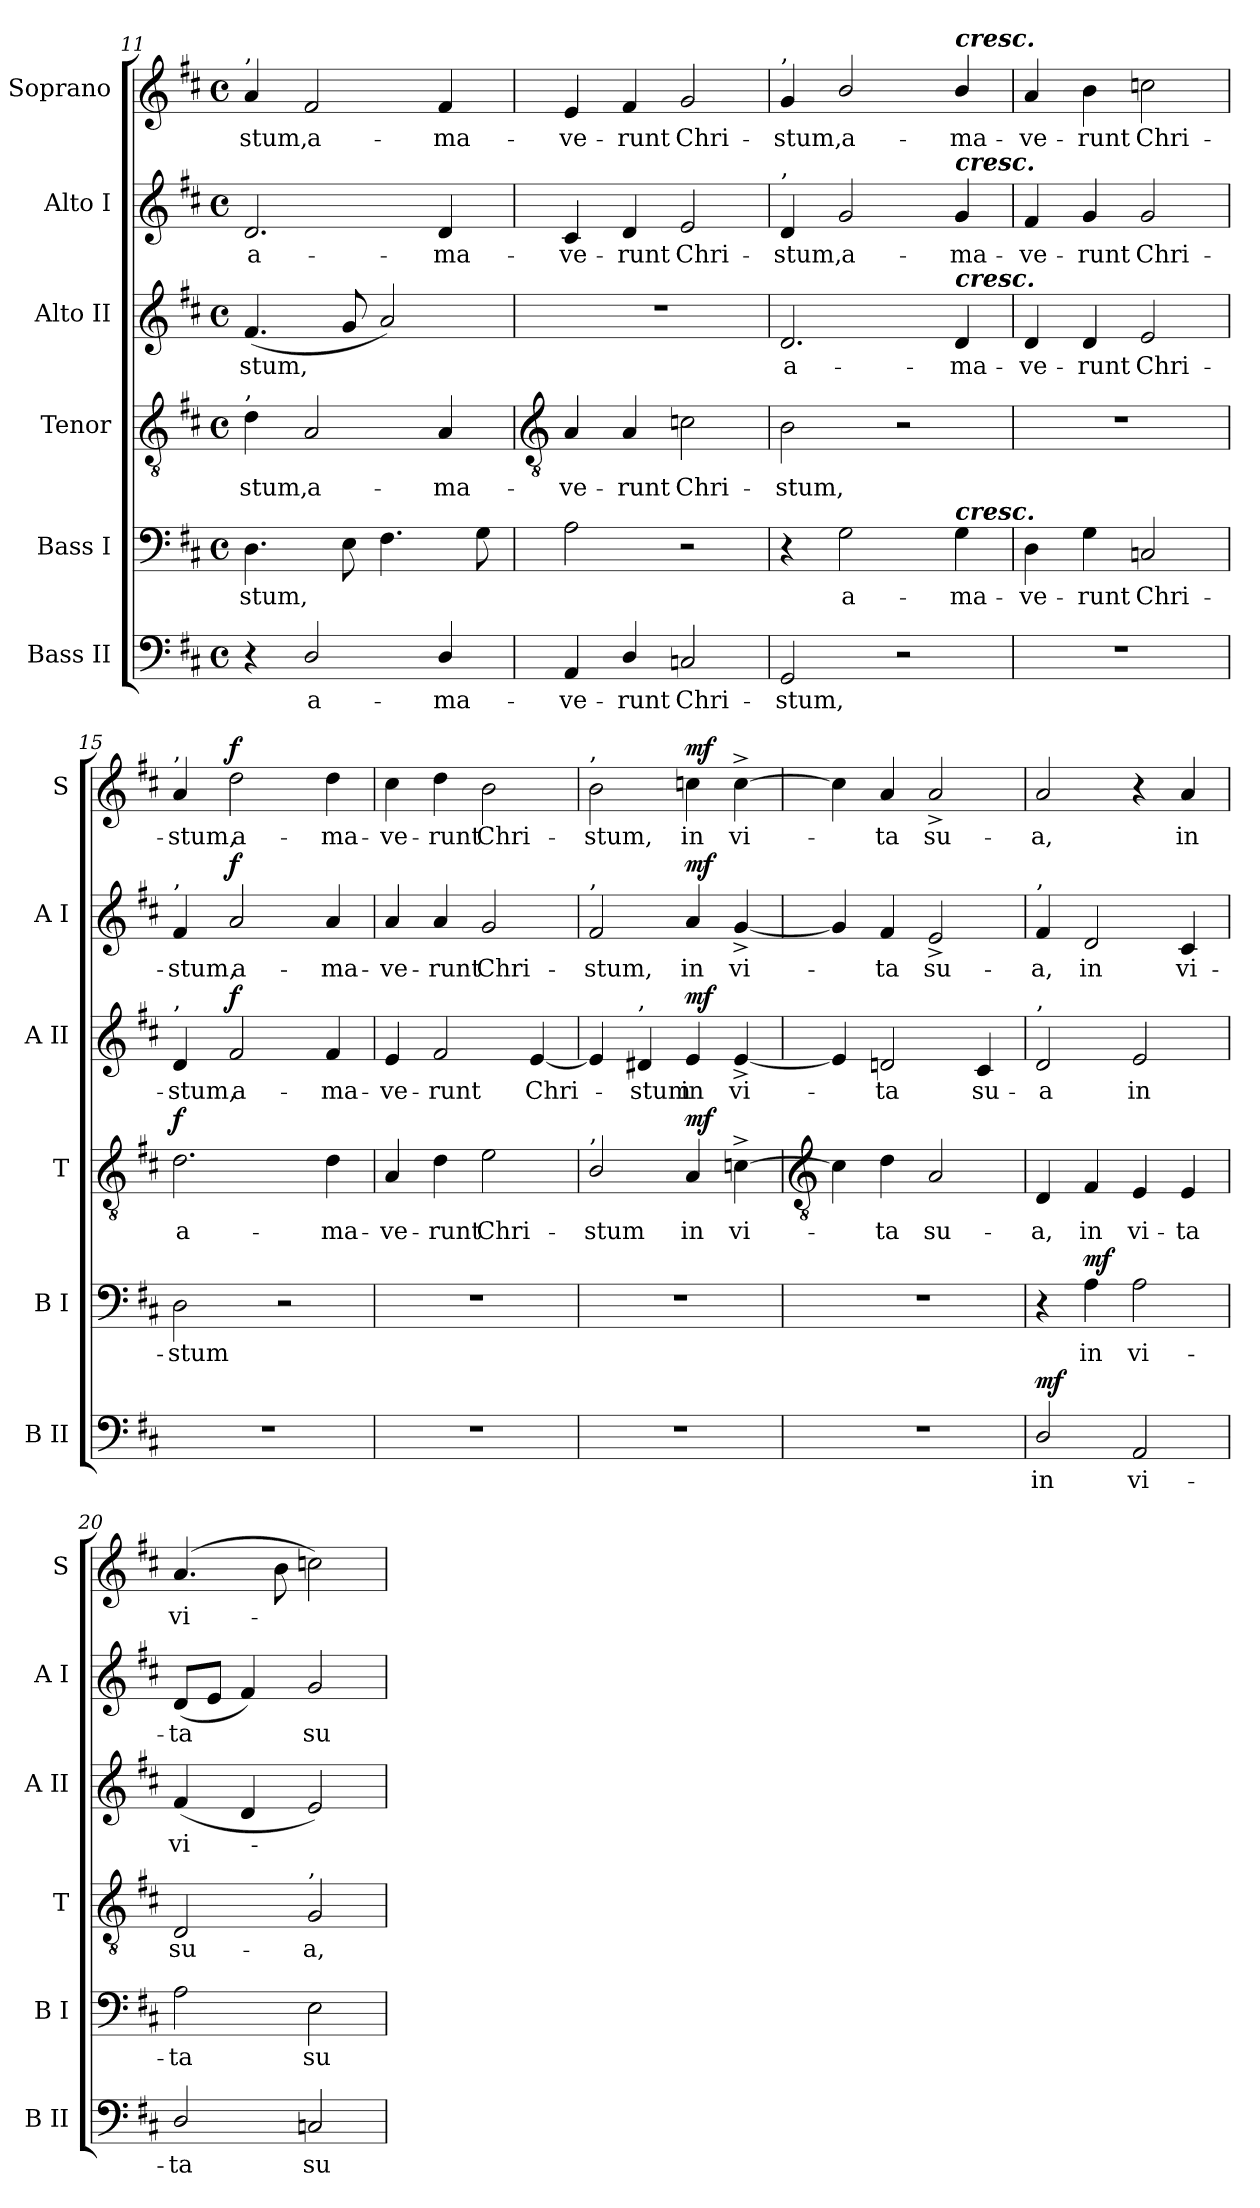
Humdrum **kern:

**kern	**text	**dynam	**kern	**text	**dynam	**kern	**text	**dynam	**kern	**text	**dynam	**kern	**text	**dynam	**kern	**text	**dynam
*part6	*part6	*part6	*part5	*part5	*part5	*part4	*part4	*part4	*part3	*part3	*part3	*part2	*part2	*part2	*part1	*part1	*part1
*staff6	*staff6	*staff6	*staff5	*staff5	*staff5	*staff4	*staff4	*staff4	*staff3	*staff3	*staff3	*staff2	*staff2	*staff2	*staff1	*staff1	*staff1
*I"Bass II	*	*	*I"Bass I	*	*	*I"Tenor	*	*	*I"Alto II	*	*	*I"Alto I	*	*	*I"Soprano	*	*
*I'B II	*	*	*I'B I	*	*	*I'T	*	*	*I'A II	*	*	*I'A I	*	*	*I'S	*	*
*clefF4	*	*	*clefF4	*	*	*clefGv2	*	*	*clefG2	*	*	*clefG2	*	*	*clefG2	*	*
*k[f#c#]	*	*	*k[f#c#]	*	*	*k[f#c#]	*	*	*k[f#c#]	*	*	*k[f#c#]	*	*	*k[f#c#]	*	*
*D:	*	*	*D:	*	*	*D:	*	*	*D:	*	*	*D:	*	*	*D:	*	*
*M4/4	*	*	*M4/4	*	*	*M4/4	*	*	*M4/4	*	*	*M4/4	*	*	*M4/4	*	*
*met(c)	*	*	*met(c)	*	*	*met(c)	*	*	*met(c)	*	*	*met(c)	*	*	*met(c)	*	*
=11	=11	=11	=11	=11	=11	=11	=11	=11	=11	=11	=11	=11	=11	=11	=11	=11	=11
!	!	!	!	!	!	!	!	!	!	!	!	!	!	!	!LO:TX:a:t=,	!	!
!	!	!	!	!	!	!LO:TX:a:t=,	!	!	!	!	!	!	!	!	!	!	!
!	!	!	!	!LO:LY:b	!	!	!LO:LY:b	!	!	!LO:LY:b	!	!	!LO:LY:b	!	!	!LO:LY:b	!
4r	.	.	4.D	-stum,	.	4d	-stum,	.	(<4.f#	-stum,	.	2.d	a-	.	4a	-stum,	.
!	!LO:LY:b	!	!	!	!	!	!LO:LY:b	!	!	!	!	!	!	!	!	!LO:LY:b	!
2D/	a-	.	.	.	.	2A	a-	.	.	.	.	.	.	.	2f#	a-	.
.	.	.	8E	.	.	.	.	.	8g	.	.	.	.	.	.	.	.
.	.	.	4.F#	.	.	.	.	.	2a)	.	.	.	.	.	.	.	.
!	!LO:LY:b	!	!	!	!	!	!LO:LY:b	!	!	!	!	!	!LO:LY:b	!	!	!LO:LY:b	!
4D/	-ma-	.	.	.	.	4A	-ma-	.	.	.	.	4d	-ma-	.	4f#	-ma-	.
.	.	.	8G	.	.	.	.	.	.	.	.	.	.	.	.	.	.
!!LO:LB:g=z
=12	=12	=12	=12	=12	=12	=12	=12	=12	=12	=12	=12	=12	=12	=12	=12	=12	=12
*	*	*	*	*	*	*clefGv2	*	*	*	*	*	*	*	*	*	*	*
!	!LO:LY:b	!	!	!	!	!	!LO:LY:b	!	!	!	!	!	!LO:LY:b	!	!	!LO:LY:b	!
4AA	-ve-	.	2A	.	.	4A	-ve-	.	1r	.	.	4c#	-ve-	.	4e	-ve-	.
!	!LO:LY:b	!	!	!	!	!	!LO:LY:b	!	!	!	!	!	!LO:LY:b	!	!	!LO:LY:b	!
4D/	-runt	.	.	.	.	4A	-runt	.	.	.	.	4d	-runt	.	4f#	-runt	.
!	!LO:LY:b	!	!	!	!	!	!LO:LY:b	!	!	!	!	!	!LO:LY:b	!	!	!LO:LY:b	!
2Cn	Chri-	.	2r	.	.	2cn	Chri-	.	.	.	.	2e	Chri-	.	2g	Chri-	.
=13	=13	=13	=13	=13	=13	=13	=13	=13	=13	=13	=13	=13	=13	=13	=13	=13	=13
!	!	!	!	!	!	!	!	!	!	!	!	!	!	!	!LO:TX:a:t=,	!	!
!	!	!	!	!	!	!	!	!	!	!	!	!LO:TX:a:t=,	!	!	!	!	!
!	!LO:LY:b	!	!	!	!	!	!LO:LY:b	!	!	!LO:LY:b	!	!	!LO:LY:b	!	!	!LO:LY:b	!
2GG	-stum,	.	4r	.	.	2B	-stum,	.	2.d	a--	.	4d	-stum,	.	4g	-stum,	.
!	!	!	!	!LO:LY:b	!	!	!	!	!	!	!	!	!LO:LY:b	!	!	!LO:LY:b	!
.	.	.	2G	a-	.	.	.	.	.	.	.	2g	a-	.	2b/	a-	.
2r	.	.	.	.	.	2r	.	.	.	.	.	.	.	.	.	.	.
!	!	!	!	!	!	!	!	!	!	!	!	!	!	!	!LO:TX:a:Bi:t=cresc.	!	!
!	!	!	!	!	!	!	!	!	!	!	!	!LO:TX:a:Bi:t=cresc.	!	!	!	!	!
!	!	!	!	!	!	!	!	!	!LO:TX:a:Bi:t=cresc.	!	!	!	!	!	!	!	!
!	!	!	!LO:TX:a:Bi:t=cresc.	!	!	!	!	!	!	!	!	!	!	!	!	!	!
!	!	!	!	!LO:LY:b	!	!	!	!	!	!LO:LY:b	!	!	!LO:LY:b	!	!	!LO:LY:b	!
.	.	.	4G	-ma-	.	.	.	.	4d	-ma-	.	4g	-ma-	.	4b/	-ma-	.
=14	=14	=14	=14	=14	=14	=14	=14	=14	=14	=14	=14	=14	=14	=14	=14	=14	=14
!	!	!	!	!LO:LY:b	!	!	!	!	!	!LO:LY:b	!	!	!LO:LY:b	!	!	!LO:LY:b	!
1r	.	.	4D	-ve-	.	1r	.	.	4d	-ve-	.	4f#	-ve-	.	4a	-ve-	.
!	!	!	!	!LO:LY:b	!	!	!	!	!	!LO:LY:b	!	!	!LO:LY:b	!	!	!LO:LY:b	!
.	.	.	4G	-runt	.	.	.	.	4d	-runt	.	4g	-runt	.	4b	-runt	.
!	!	!	!	!LO:LY:b	!	!	!	!	!	!LO:LY:b	!	!	!LO:LY:b	!	!	!LO:LY:b	!
.	.	.	2Cn	Chri-	.	.	.	.	2e	Chri-	.	2g	Chri-	.	2ccn	Chri-	.
=15	=15	=15	=15	=15	=15	=15	=15	=15	=15	=15	=15	=15	=15	=15	=15	=15	=15
!	!	!	!	!	!	!	!	!	!	!	!	!	!	!	!LO:TX:a:t=,	!	!
!	!	!	!	!	!	!	!	!	!	!	!	!LO:TX:a:t=,	!	!	!	!	!
!	!	!	!	!	!	!	!	!	!LO:TX:a:t=,	!	!	!	!	!	!	!	!
!	!	!	!	!LO:LY:b	!	!	!LO:LY:b	!LO:DY:b	!	!LO:LY:b	!	!	!LO:LY:b	!	!	!LO:LY:b	!
1r	.	.	2D	-stum	.	2.d	a-	f	4d	-stum,	.	4f#	-stum,	.	4a	-stum,	.
!	!	!	!	!	!	!	!	!	!	!LO:LY:b	!LO:DY:b	!	!LO:LY:b	!LO:DY:b	!	!LO:LY:b	!LO:DY:b
.	.	.	.	.	.	.	.	.	2f#	a-	f	2a	a-	f	2dd	a-	f
.	.	.	2r	.	.	.	.	.	.	.	.	.	.	.	.	.	.
!	!	!	!	!	!	!	!LO:LY:b	!	!	!LO:LY:b	!	!	!LO:LY:b	!	!	!LO:LY:b	!
.	.	.	.	.	.	4d	-ma-	.	4f#	-ma-	.	4a	-ma-	.	4dd	-ma-	.
=16	=16	=16	=16	=16	=16	=16	=16	=16	=16	=16	=16	=16	=16	=16	=16	=16	=16
!	!	!	!	!	!	!	!LO:LY:b	!	!	!LO:LY:b	!	!	!LO:LY:b	!	!	!LO:LY:b	!
1r	.	.	1r	.	.	4A	-ve-	.	4e	-ve-	.	4a	-ve-	.	4cc#	-ve-	.
!	!	!	!	!	!	!	!LO:LY:b	!	!	!LO:LY:b	!	!	!LO:LY:b	!	!	!LO:LY:b	!
.	.	.	.	.	.	4d	-runt	.	2f#	-runt	.	4a	-runt	.	4dd	-runt	.
!	!	!	!	!	!	!	!LO:LY:b	!	!	!	!	!	!LO:LY:b	!	!	!LO:LY:b	!
.	.	.	.	.	.	2e	Chri-	.	.	.	.	2g	Chri-	.	2b	Chri-	.
!	!	!	!	!	!	!	!	!	!	!LO:LY:b	!	!	!	!	!	!	!
.	.	.	.	.	.	.	.	.	[4e	Chri-	.	.	.	.	.	.	.
=17	=17	=17	=17	=17	=17	=17	=17	=17	=17	=17	=17	=17	=17	=17	=17	=17	=17
!	!	!	!	!	!	!	!	!	!	!	!	!	!	!	!LO:TX:a:t=,	!	!
!	!	!	!	!	!	!	!	!	!	!	!	!LO:TX:a:t=,	!	!	!	!	!
!	!	!	!	!	!	!LO:TX:a:t=,	!	!	!	!	!	!	!	!	!	!	!
!	!	!	!	!	!	!	!LO:LY:b	!	!	!	!	!	!LO:LY:b	!	!	!LO:LY:b	!
1r	.	.	1r	.	.	2B/	-stum	.	4e]	.	.	2f#	-stum,	.	2b	-stum,	.
!	!	!	!	!	!	!	!	!	!LO:TX:a:t=,	!	!	!	!	!	!	!	!
!	!	!	!	!	!	!	!	!	!	!LO:LY:b	!	!	!	!	!	!	!
.	.	.	.	.	.	.	.	.	4d#X	stum	.	.	.	.	.	.	.
!	!	!	!	!	!	!	!LO:LY:b	!LO:DY:b	!	!LO:LY:b	!LO:DY:b	!	!LO:LY:b	!LO:DY:b	!	!LO:LY:b	!LO:DY:b
.	.	.	.	.	.	4A	in	mf	4e	in	mf	4a	in	mf	4ccn	in	mf
!	!	!	!	!	!	!	!LO:LY:b	!	!	!LO:LY:b	!	!	!LO:LY:b	!	!	!LO:LY:b	!
.	.	.	.	.	.	[4cn^	vi-	.	[4e^	vi-	.	[4g^	vi-	.	[4cc^	vi-	.
!!LO:LB:g=z
=18	=18	=18	=18	=18	=18	=18	=18	=18	=18	=18	=18	=18	=18	=18	=18	=18	=18
*	*	*	*	*	*	*clefGv2	*	*	*	*	*	*	*	*	*	*	*
1r	.	.	1r	.	.	4c]	.	.	4e]	.	.	4g]	.	.	4cc]	.	.
!	!	!	!	!	!	!	!LO:LY:b	!	!	!LO:LY:b	!	!	!LO:LY:b	!	!	!LO:LY:b	!
.	.	.	.	.	.	4d	ta	.	2dn	ta	.	4f#	ta	.	4a	ta	.
!	!	!	!	!	!	!	!LO:LY:b	!	!	!	!	!	!LO:LY:b	!	!	!LO:LY:b	!
.	.	.	.	.	.	2A	su-	.	.	.	.	2e^	su-	.	2a^	su-	.
!	!	!	!	!	!	!	!	!	!	!LO:LY:b	!	!	!	!	!	!	!
.	.	.	.	.	.	.	.	.	4c#	su-	.	.	.	.	.	.	.
=19	=19	=19	=19	=19	=19	=19	=19	=19	=19	=19	=19	=19	=19	=19	=19	=19	=19
!	!	!	!	!	!	!	!	!	!	!	!	!LO:TX:a:t=,	!	!	!	!	!
!	!	!	!	!	!	!	!	!	!LO:TX:a:t=,	!	!	!	!	!	!	!	!
!	!LO:LY:b	!LO:DY:b	!	!	!	!	!LO:LY:b	!	!	!LO:LY:b	!	!	!LO:LY:b	!	!	!LO:LY:b	!
2D/	in	mf	4r	.	.	4D	-a,	.	2d	-a	.	4f#	-a,	.	2a	-a,	.
!	!	!	!	!LO:LY:b	!LO:DY:b	!	!LO:LY:b	!	!	!	!	!	!LO:LY:b	!	!	!	!
.	.	.	4A	in	mf	4F#	in	.	.	.	.	2d	in	.	.	.	.
!	!LO:LY:b	!	!	!LO:LY:b	!	!	!LO:LY:b	!	!	!LO:LY:b	!	!	!	!	!	!	!
2AA	vi-	.	2A	vi-	.	4E	vi-	.	2e	in	.	.	.	.	4r	.	.
!	!	!	!	!	!	!	!LO:LY:b	!	!	!	!	!	!LO:LY:b	!	!	!LO:LY:b	!
.	.	.	.	.	.	4E	-ta	.	.	.	.	4c#	vi-	.	4a	in	.
=20	=20	=20	=20	=20	=20	=20	=20	=20	=20	=20	=20	=20	=20	=20	=20	=20	=20
!	!LO:LY:b	!	!	!LO:LY:b	!	!	!LO:LY:b	!	!	!LO:LY:b	!	!	!LO:LY:b	!	!	!LO:LY:b	!
2D/	-ta	.	2A	-ta	.	2D	su-	.	(<4f#	vi-	.	(<8dL	-ta	.	(>4.a	vi-	.
.	.	.	.	.	.	.	.	.	.	.	.	8eJ	.	.	.	.	.
.	.	.	.	.	.	.	.	.	4d	.	.	4f#)	.	.	.	.	.
.	.	.	.	.	.	.	.	.	.	.	.	.	.	.	8b	.	.
!	!	!	!	!	!	!LO:TX:a:t=,	!	!	!	!	!	!	!	!	!	!	!
!	!LO:LY:b	!	!	!LO:LY:b	!	!	!LO:LY:b	!	!	!	!	!	!LO:LY:b	!	!	!	!
2Cn	su-	.	2E	su-	.	2G	-a,	.	2e)	.	.	2g	su-	.	2ccn)	.	.
=	=	=	=	=	=	=	=	=	=	=	=	=	=	=	=	=	=
*-	*-	*-	*-	*-	*-	*-	*-	*-	*-	*-	*-	*-	*-	*-	*-	*-	*-
